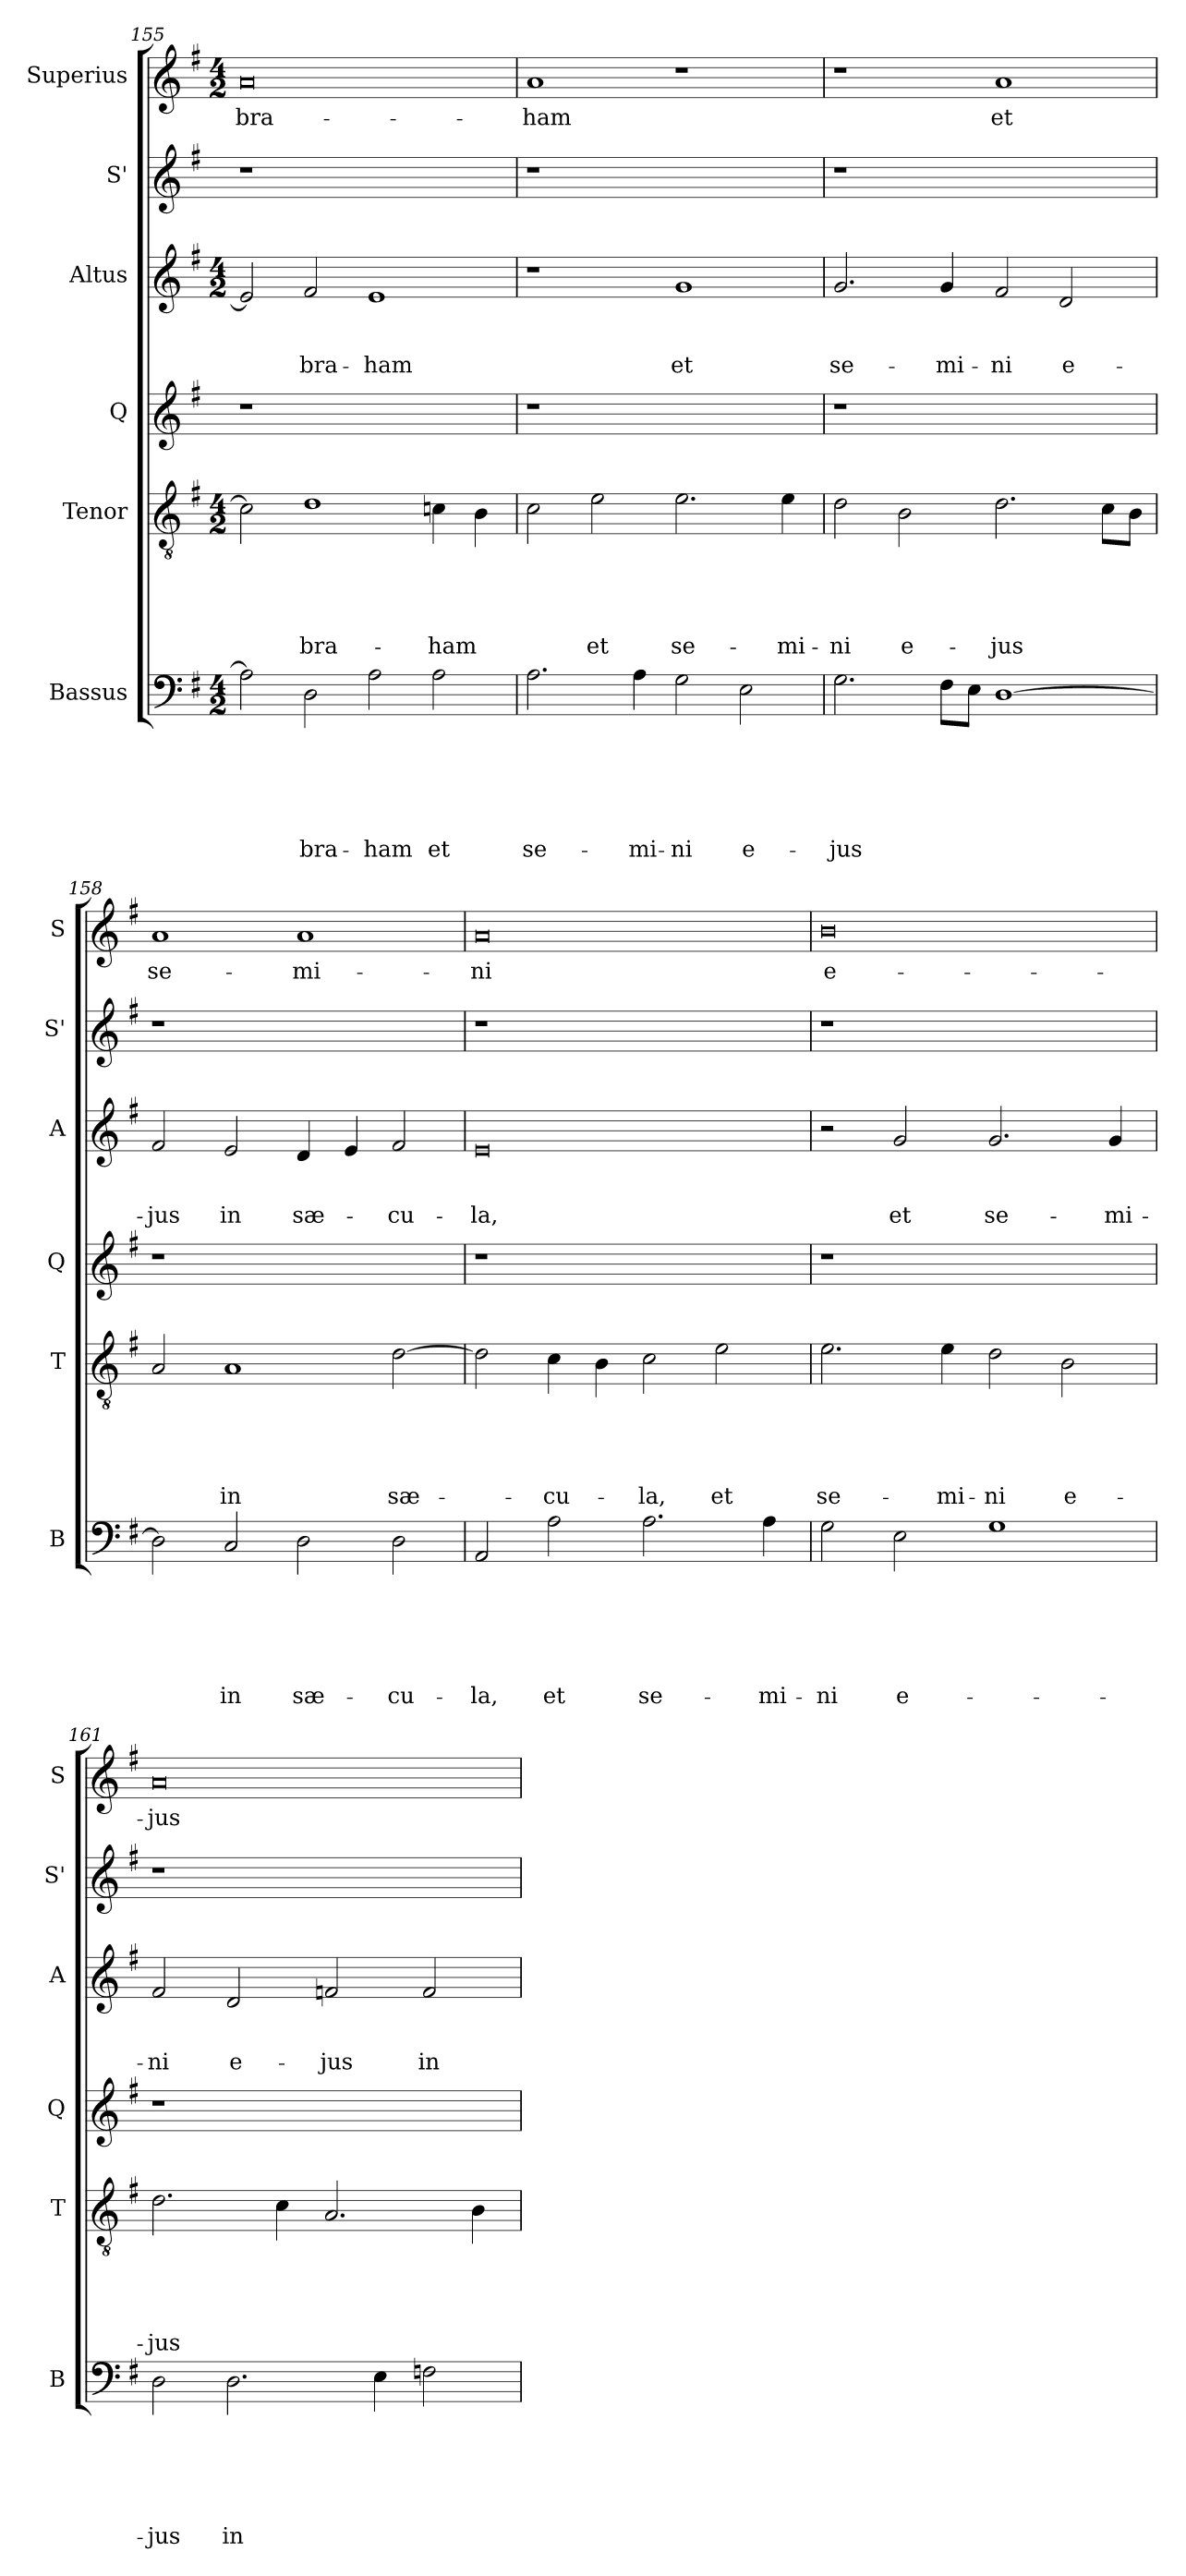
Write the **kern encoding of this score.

**kern	**text	**text	**text	**text	**text	**text	**kern	**text	**text	**text	**text	**text	**kern	**kern	**text	**text	**text	**kern	**kern	**text
*part6	*part6	*part6	*part6	*part6	*part6	*part6	*part5	*part5	*part5	*part5	*part5	*part5	*part4	*part3	*part3	*part3	*part3	*part2	*part1	*part1
*staff6	*staff6	*staff6	*staff6	*staff6	*staff6	*staff6	*staff5	*staff5	*staff5	*staff5	*staff5	*staff5	*staff4	*staff3	*staff3	*staff3	*staff3	*staff2	*staff1	*staff1
*I"Bassus	*	*	*	*	*	*	*I"Tenor	*	*	*	*	*	*I"Q	*I"Altus	*	*	*	*I"S'	*I"Superius	*
*I'B	*	*	*	*	*	*	*I'T	*	*	*	*	*	*I'Q	*I'A	*	*	*	*I'S'	*I'S	*
*clefF4	*	*	*	*	*	*	*clefGv2	*	*	*	*	*	*clefG2	*clefG2	*	*	*	*clefG2	*clefG2	*
*k[f#]	*	*	*	*	*	*	*k[f#]	*	*	*	*	*	*k[f#]	*k[f#]	*	*	*	*k[f#]	*k[f#]	*
*G:	*	*	*	*	*	*	*G:	*	*	*	*	*	*G:	*G:	*	*	*	*G:	*G:	*
*M4/2	*	*	*	*	*	*	*M4/2	*	*	*	*	*	*	*M4/2	*	*	*	*	*M4/2	*
=155	=155	=155	=155	=155	=155	=155	=155	=155	=155	=155	=155	=155	=155	=155	=155	=155	=155	=155	=155	=155
!	!	!	!	!	!	!	!	!	!	!	!	!	!	!	!	!	!	!	!	!LO:LY:b
2A\]	.	.	.	.	.	.	2c#\]	.	.	.	.	.	1r	2e/]	.	.	.	1r	0a	-bra-
!	!	!	!	!	!	!LO:LY:b	!	!	!	!	!	!LO:LY:b	!	!	!	!	!LO:LY:b	!	!	!
2D\	.	.	.	.	.	-bra-	1d	.	.	.	.	-bra-	.	2f#/	.	.	-bra-	.	.	.
!	!	!	!	!	!	!LO:LY:b:rj	!	!	!	!	!	!	!	!	!	!	!LO:LY:b:rj	!	!	!
2A\	.	.	.	.	.	-ham	.	.	.	.	.	.	1ryy	1e	.	.	-ham	1ryy	.	.
!	!	!	!	!	!	!LO:LY:b	!	!	!	!	!	!LO:LY:b	!	!	!	!	!	!	!	!
2A\	.	.	.	.	.	et	4cn\	.	.	.	.	-ham	.	.	.	.	.	.	.	.
.	.	.	.	.	.	.	4B\	.	.	.	.	.	.	.	.	.	.	.	.	.
=156	=156	=156	=156	=156	=156	=156	=156	=156	=156	=156	=156	=156	=156	=156	=156	=156	=156	=156	=156	=156
!	!	!	!	!	!	!LO:LY:b	!	!	!	!	!	!	!	!	!	!	!	!	!	!LO:LY:b
2.A\	.	.	.	.	.	se-	2c\	.	.	.	.	.	1r	1r	.	.	.	1r	1a	-ham
!	!	!	!	!	!	!	!	!	!	!	!	!LO:LY:b	!	!	!	!	!	!	!	!
.	.	.	.	.	.	.	2e\	.	.	.	.	et	.	.	.	.	.	.	.	.
!	!	!	!	!	!	!LO:LY:b	!	!	!	!	!	!	!	!	!	!	!	!	!	!
4A\	.	.	.	.	.	-mi-	.	.	.	.	.	.	.	.	.	.	.	.	.	.
!	!	!	!	!	!	!LO:LY:b:rj	!	!	!	!	!	!LO:LY:b	!	!	!	!	!LO:LY:b	!	!	!
2G\	.	.	.	.	.	-ni	2.e\	.	.	.	.	se-	1ryy	1g	.	.	et	1ryy	1r	.
!	!	!	!	!	!	!LO:LY:b	!	!	!	!	!	!	!	!	!	!	!	!	!	!
2E\	.	.	.	.	.	e-	.	.	.	.	.	.	.	.	.	.	.	.	.	.
!	!	!	!	!	!	!	!	!	!	!	!	!LO:LY:b	!	!	!	!	!	!	!	!
.	.	.	.	.	.	.	4e\	.	.	.	.	-mi-	.	.	.	.	.	.	.	.
=157	=157	=157	=157	=157	=157	=157	=157	=157	=157	=157	=157	=157	=157	=157	=157	=157	=157	=157	=157	=157
!	!	!	!	!	!	!LO:LY:b	!	!	!	!	!	!LO:LY:b	!	!	!	!	!LO:LY:b	!	!	!
2.G\	.	.	.	.	.	-jus	2d\	.	.	.	.	-ni	1r	2.g/	.	.	se-	1r	1r	.
!	!	!	!	!	!	!	!	!	!	!	!	!LO:LY:b	!	!	!	!	!	!	!	!
.	.	.	.	.	.	.	2B\	.	.	.	.	e-	.	.	.	.	.	.	.	.
!	!	!	!	!	!	!	!	!	!	!	!	!	!	!	!	!	!LO:LY:b	!	!	!
8F#\L	.	.	.	.	.	.	.	.	.	.	.	.	.	4g/	.	.	-mi-	.	.	.
8E\J	.	.	.	.	.	.	.	.	.	.	.	.	.	.	.	.	.	.	.	.
!	!	!	!	!	!	!	!	!	!	!	!	!LO:LY:b	!	!	!	!	!LO:LY:b	!	!	!LO:LY:b
[>1D	.	.	.	.	.	.	2.d\	.	.	.	.	-jus	1ryy	2f#/	.	.	-ni	1ryy	1a	et
!	!	!	!	!	!	!	!	!	!	!	!	!	!	!	!	!	!LO:LY:b	!	!	!
.	.	.	.	.	.	.	.	.	.	.	.	.	.	2d/	.	.	e-	.	.	.
.	.	.	.	.	.	.	8c\L	.	.	.	.	.	.	.	.	.	.	.	.	.
.	.	.	.	.	.	.	8B\J	.	.	.	.	.	.	.	.	.	.	.	.	.
=158	=158	=158	=158	=158	=158	=158	=158	=158	=158	=158	=158	=158	=158	=158	=158	=158	=158	=158	=158	=158
!	!	!	!	!	!	!	!	!	!	!	!	!	!	!	!	!	!LO:LY:b	!	!	!LO:LY:b
2D\]	.	.	.	.	.	.	2A/	.	.	.	.	.	1r	2f#/	.	.	-jus	1r	1a	se-
!	!	!	!	!	!	!LO:LY:b	!	!	!	!	!	!LO:LY:b	!	!	!	!	!LO:LY:b	!	!	!
2C/	.	.	.	.	.	in	1A	.	.	.	.	in	.	2e/	.	.	in	.	.	.
!	!	!	!	!	!	!LO:LY:b	!	!	!	!	!	!	!	!	!	!	!LO:LY:b	!	!	!LO:LY:b
2D\	.	.	.	.	.	sæ-	.	.	.	.	.	.	1ryy	4d/	.	.	sæ-	1ryy	1a	-mi-
.	.	.	.	.	.	.	.	.	.	.	.	.	.	4e/	.	.	.	.	.	.
!	!	!	!	!	!	!LO:LY:b	!	!	!	!	!	!LO:LY:b	!	!	!	!	!LO:LY:b	!	!	!
2D\	.	.	.	.	.	-cu-	[>2d\	.	.	.	.	sæ-	.	2f#/	.	.	-cu-	.	.	.
!!LO:PB:g=z
=159	=159	=159	=159	=159	=159	=159	=159	=159	=159	=159	=159	=159	=159	=159	=159	=159	=159	=159	=159	=159
!	!	!	!	!	!	!LO:LY:b	!	!	!	!	!	!	!	!	!	!	!LO:LY:b:rj	!	!	!LO:LY:b:rj
2AA/	.	.	.	.	.	-la,	2d\]	.	.	.	.	.	1r	0e	.	.	-la,	1r	0a	-ni
!	!	!	!	!	!	!LO:LY:b	!	!	!	!	!	!LO:LY:b	!	!	!	!	!	!	!	!
2A\	.	.	.	.	.	et	4c\	.	.	.	.	-cu-	.	.	.	.	.	.	.	.
.	.	.	.	.	.	.	4B\	.	.	.	.	.	.	.	.	.	.	.	.	.
!	!	!	!	!	!	!LO:LY:b	!	!	!	!	!	!LO:LY:b	!	!	!	!	!	!	!	!
2.A\	.	.	.	.	.	se-	2c\	.	.	.	.	-la,	1ryy	.	.	.	.	1ryy	.	.
!	!	!	!	!	!	!	!	!	!	!	!	!LO:LY:b	!	!	!	!	!	!	!	!
.	.	.	.	.	.	.	2e\	.	.	.	.	et	.	.	.	.	.	.	.	.
!	!	!	!	!	!	!LO:LY:b	!	!	!	!	!	!	!	!	!	!	!	!	!	!
4A\	.	.	.	.	.	-mi-	.	.	.	.	.	.	.	.	.	.	.	.	.	.
=160	=160	=160	=160	=160	=160	=160	=160	=160	=160	=160	=160	=160	=160	=160	=160	=160	=160	=160	=160	=160
!	!	!	!	!	!	!LO:LY:b	!	!	!	!	!	!LO:LY:b	!	!	!	!	!	!	!	!LO:LY:b:rj
2G\	.	.	.	.	.	-ni	2.e\	.	.	.	.	se-	1r	2r	.	.	.	1r	0b	e-
!	!	!	!	!	!	!LO:LY:b	!	!	!	!	!	!	!	!	!	!	!LO:LY:b	!	!	!
2E\	.	.	.	.	.	e-	.	.	.	.	.	.	.	2g/	.	.	et	.	.	.
!	!	!	!	!	!	!	!	!	!	!	!	!LO:LY:b	!	!	!	!	!	!	!	!
.	.	.	.	.	.	.	4e\	.	.	.	.	-mi-	.	.	.	.	.	.	.	.
!	!	!	!	!	!	!	!	!	!	!	!	!LO:LY:b:rj	!	!	!	!	!LO:LY:b	!	!	!
1G	.	.	.	.	.	.	2d\	.	.	.	.	-ni	1ryy	2.g/	.	.	se-	1ryy	.	.
!	!	!	!	!	!	!	!	!	!	!	!	!LO:LY:b	!	!	!	!	!	!	!	!
.	.	.	.	.	.	.	2B\	.	.	.	.	e-	.	.	.	.	.	.	.	.
!	!	!	!	!	!	!	!	!	!	!	!	!	!	!	!	!	!LO:LY:b	!	!	!
.	.	.	.	.	.	.	.	.	.	.	.	.	.	4g/	.	.	-mi-	.	.	.
=161	=161	=161	=161	=161	=161	=161	=161	=161	=161	=161	=161	=161	=161	=161	=161	=161	=161	=161	=161	=161
!	!	!	!	!	!	!LO:LY:b	!	!	!	!	!	!LO:LY:b	!	!	!	!	!LO:LY:b	!	!	!LO:LY:b
2D\	.	.	.	.	.	-jus	2.d\	.	.	.	.	-jus	1r	2f#/	.	.	-ni	1r	0a	-jus
!	!	!	!	!	!	!LO:LY:b	!	!	!	!	!	!	!	!	!	!	!LO:LY:b	!	!	!
2.D\	.	.	.	.	.	in	.	.	.	.	.	.	.	2d/	.	.	e-	.	.	.
.	.	.	.	.	.	.	4c\	.	.	.	.	.	.	.	.	.	.	.	.	.
!	!	!	!	!	!	!	!	!	!	!	!	!	!	!	!	!	!LO:LY:b	!	!	!
.	.	.	.	.	.	.	2.A/	.	.	.	.	.	1ryy	2fn/	.	.	-jus	1ryy	.	.
4E\	.	.	.	.	.	.	.	.	.	.	.	.	.	.	.	.	.	.	.	.
!	!	!	!	!	!	!	!	!	!	!	!	!	!	!	!	!	!LO:LY:b	!	!	!
2Fn\	.	.	.	.	.	.	.	.	.	.	.	.	.	2f/	.	.	in	.	.	.
.	.	.	.	.	.	.	4B\	.	.	.	.	.	.	.	.	.	.	.	.	.
=	=	=	=	=	=	=	=	=	=	=	=	=	=	=	=	=	=	=	=	=
*-	*-	*-	*-	*-	*-	*-	*-	*-	*-	*-	*-	*-	*-	*-	*-	*-	*-	*-	*-	*-
